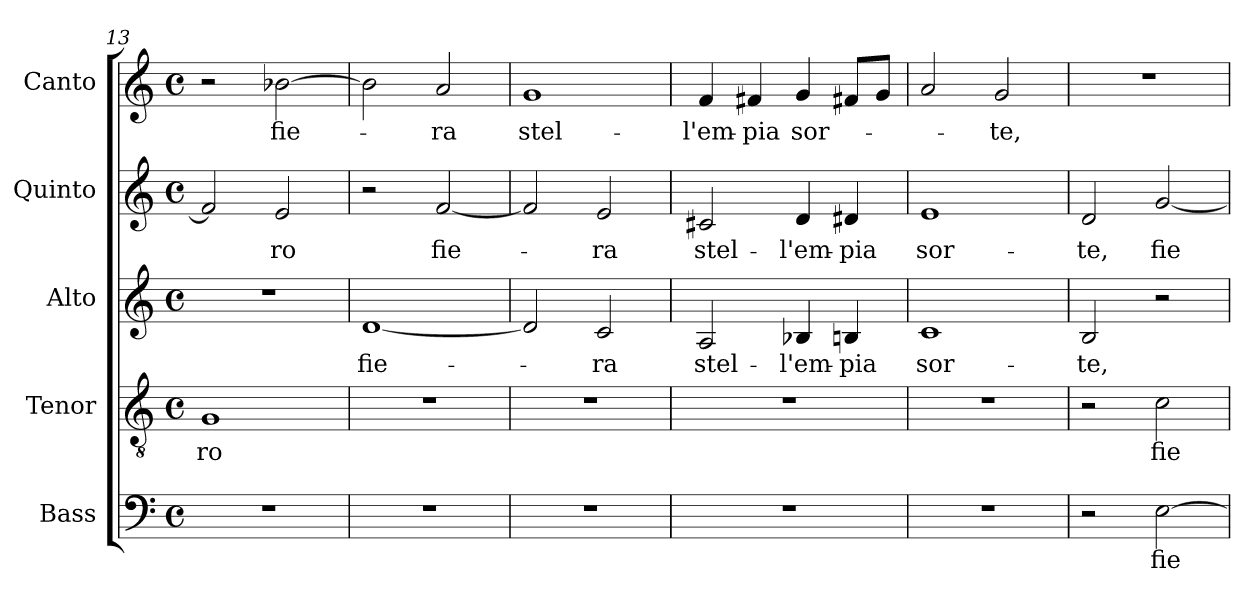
**kern	**text	**kern	**text	**kern	**text	**kern	**text	**kern	**text
*part5	*part5	*part4	*part4	*part3	*part3	*part2	*part2	*part1	*part1
*staff5	*staff5	*staff4	*staff4	*staff3	*staff3	*staff2	*staff2	*staff1	*staff1
*I"Bass	*	*I"Tenor	*	*I"Alto	*	*I"Quinto	*	*I"Canto	*
*I'B.	*	*I'T.	*	*I'A.	*	*	*	*	*
*clefF4	*	*clefGv2	*	*clefG2	*	*clefG2	*	*clefG2	*
*	*	*ITrd7c12	*	*	*	*	*	*	*
*k[]	*	*k[]	*	*k[]	*	*k[]	*	*k[]	*
*C:	*	*C:	*	*C:	*	*C:	*	*C:	*
*M4/4	*	*M4/4	*	*M4/4	*	*M4/4	*	*M4/4	*
*met(c)	*	*met(c)	*	*met(c)	*	*met(c)	*	*met(c)	*
=13	=13	=13	=13	=13	=13	=13	=13	=13	=13
!	!	!	!LO:LY:b:color=#000000	!	!	!	!	!	!
1r	.	1GGi	-ro	1r	.	2fi/]	.	2r	.
!	!	!	!	!	!	!	!LO:LY:b:color=#000000	!	!
!	!	!	!	!	!	!	!	!	!LO:LY:b:color=#000000
.	.	.	.	.	.	2ei/	-ro	[>2b-Xi\	fie-
=14	=14	=14	=14	=14	=14	=14	=14	=14	=14
!	!	!	!	!	!LO:LY:b:color=#000000	!	!	!	!
1r	.	1r	.	[<1di	fie-	2r	.	2b-i\]	.
!	!	!	!	!	!	!	!LO:LY:b:color=#000000	!	!
!	!	!	!	!	!	!	!	!	!LO:LY:b:color=#000000
.	.	.	.	.	.	[<2fi/	fie-	2ai/	-ra
!!LO:PB:g=z
=15	=15	=15	=15	=15	=15	=15	=15	=15	=15
!	!	!	!	!	!	!	!	!	!LO:LY:b:color=#000000
1r	.	1r	.	2di/]	.	2fi/]	.	1gi	stel-
!	!	!	!	!	!LO:LY:b:color=#000000	!	!	!	!
!	!	!	!	!	!	!	!LO:LY:b:color=#000000	!	!
.	.	.	.	2ci/	-ra	2ei/	-ra	.	.
=16	=16	=16	=16	=16	=16	=16	=16	=16	=16
!	!	!	!	!	!LO:LY:b:color=#000000	!	!	!	!
!	!	!	!	!	!	!	!LO:LY:b:color=#000000	!	!
!	!	!	!	!	!	!	!	!	!LO:LY:b:color=#000000
1r	.	1r	.	2Ai/	stel-	2c#Xi/	stel-	4fi/	-l'em-
!	!	!	!	!	!	!	!	!	!LO:LY:b:color=#000000
.	.	.	.	.	.	.	.	4f#Xi/	-pia
!	!	!	!	!	!LO:LY:b:color=#000000	!	!	!	!
!	!	!	!	!	!	!	!LO:LY:b:color=#000000	!	!
!	!	!	!	!	!	!	!	!	!LO:LY:b:color=#000000
.	.	.	.	4B-Xi/	-l'em-	4di/	-l'em-	4gi/	sor-
!	!	!	!	!	!LO:LY:b:color=#000000	!	!	!	!
!	!	!	!	!	!	!	!LO:LY:b:color=#000000	!	!
.	.	.	.	4Bni/	-pia	4d#i/	-pia	8f#Xi/L	.
.	.	.	.	.	.	.	.	8gi/J	.
=17	=17	=17	=17	=17	=17	=17	=17	=17	=17
!	!	!	!	!	!LO:LY:b:color=#000000	!	!	!	!
!	!	!	!	!	!	!	!LO:LY:b:color=#000000	!	!
1r	.	1r	.	1ci	sor-	1ei	sor-	2ai/	.
!	!	!	!	!	!	!	!	!	!LO:LY:b:color=#000000
.	.	.	.	.	.	.	.	2gi/	-te,
=18	=18	=18	=18	=18	=18	=18	=18	=18	=18
!	!	!	!	!	!LO:LY:b:color=#000000	!	!	!	!
!	!	!	!	!	!	!	!LO:LY:b:color=#000000	!	!
2r	.	2r	.	2Bi/	-te,	2di/	-te,	1r	.
!	!LO:LY:b:color=#000000	!	!	!	!	!	!	!	!
!	!	!	!LO:LY:b:color=#000000	!	!	!	!	!	!
!	!	!	!	!	!	!	!LO:LY:b:color=#000000	!	!
[>2Ei\	fie-	2Ci\	fie-	2r	.	[<2gi/	fie-	.	.
=	=	=	=	=	=	=	=	=	=
*-	*-	*-	*-	*-	*-	*-	*-	*-	*-
